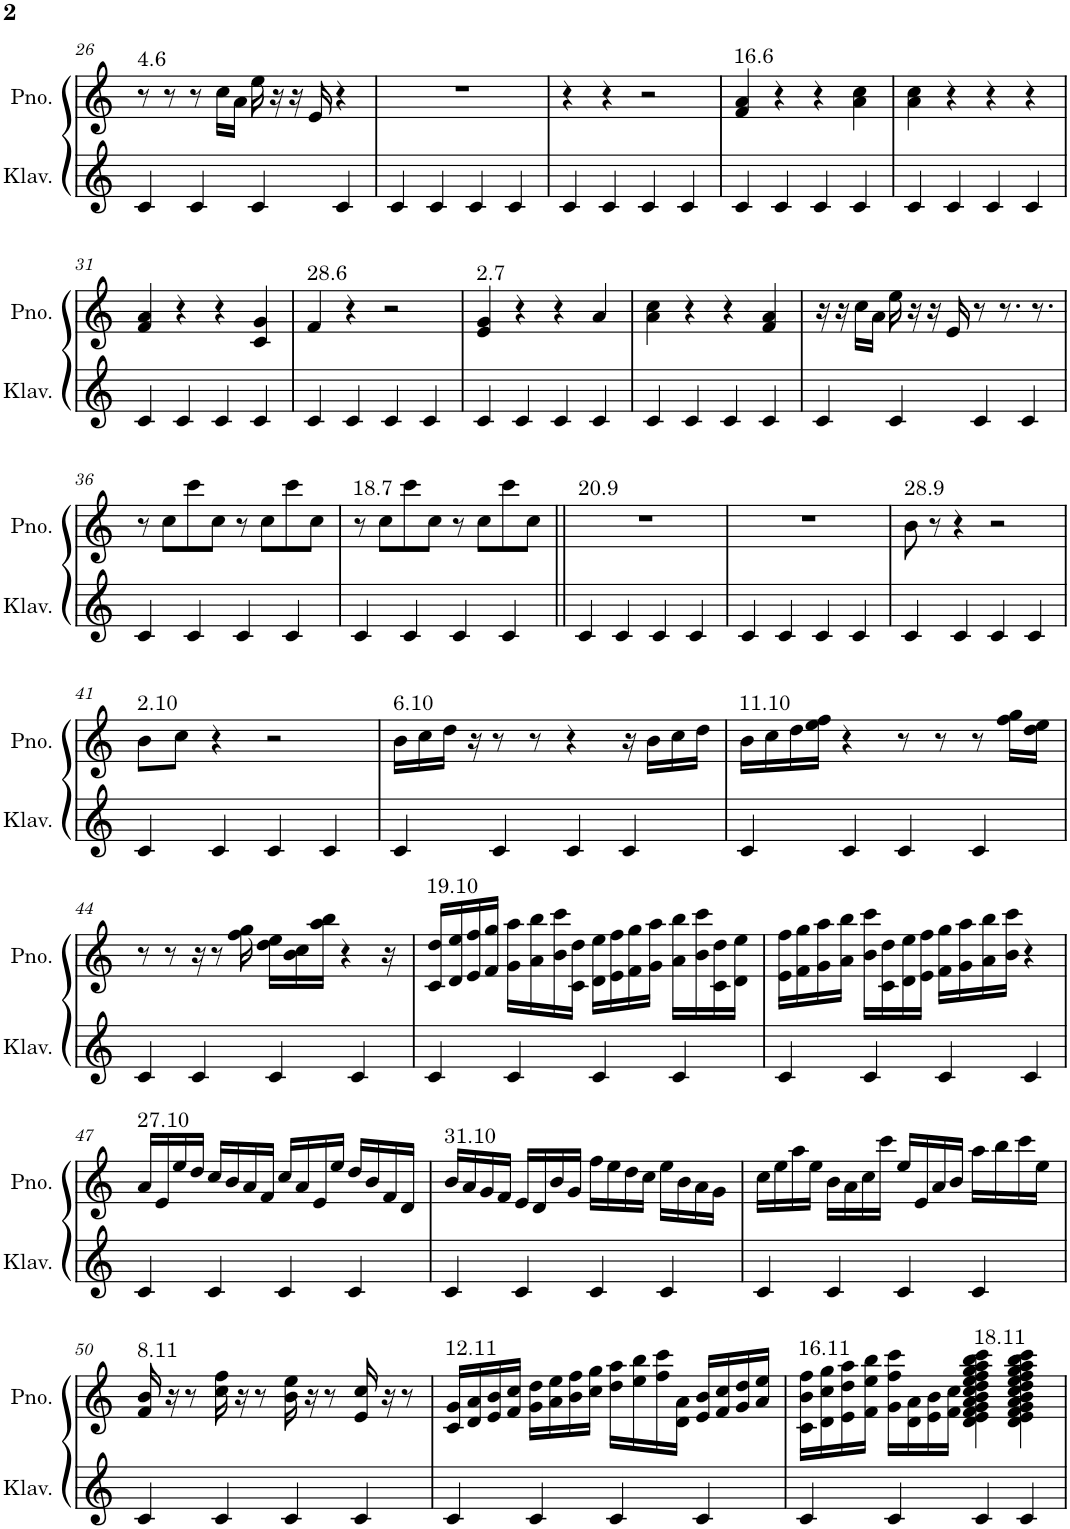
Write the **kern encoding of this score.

**kern	**kern
*part2	*part1
*staff2	*staff1
*I"Klavier	*I"Piano
*I'Klav.	*I'Pno.
!!LO:PB:g=z
*clefG2	*clefG2
*k[]	*k[]
*M4/4	*M4/4
=26	=26
!	!LO:TX:a:t=4.6
4c/	8r
.	8r
4c/	8r
.	16cc\LL
.	16a\JJ
4c/	16ee\
.	16r
.	16r
.	16e/
4c/	4r
=27	=27
4c/	1r
4c/	.
4c/	.
4c/	.
=28	=28
4c/	4r
4c/	4r
4c/	2r
4c/	.
=29	=29
!	!LO:TX:a:t=16.6
4c/	4f/ 4a/
4c/	4r
4c/	4r
4c/	4a\ 4cc\
=30	=30
4c/	4a\ 4cc\
4c/	4r
4c/	4r
4c/	4r
!!LO:LB:g=z
=31	=31
4c/	4f/ 4a/
4c/	4r
4c/	4r
4c/	4c/ 4g/
=32	=32
!	!LO:TX:a:t=28.6
4c/	4f/
4c/	4r
4c/	2r
4c/	.
=33	=33
!	!LO:TX:a:t=2.7
4c/	4e/ 4g/
4c/	4r
4c/	4r
4c/	4a/
=34	=34
4c/	4a\ 4cc\
4c/	4r
4c/	4r
4c/	4f/ 4a/
=35	=35
4c/	16r
.	16r
.	16cc\LL
.	16a\JJ
4c/	16ee\
.	16r
.	16r
.	16e/
4c/	8r
.	8.r
4c/	.
.	8.r
!!LO:LB:g=z
=36	=36
4c/	8r
.	8cc\L
4c/	8ccc\
.	8cc\J
4c/	8r
.	8cc\L
4c/	8ccc\
.	8cc\J
=37	=37
!	!LO:TX:a:t=18.7
4c/	8r
.	8cc\L
4c/	8ccc\
.	8cc\J
4c/	8r
.	8cc\L
4c/	8ccc\
.	8cc\J
=38||	=38||
!	!LO:TX:a:t=20.9
4c/	1r
4c/	.
4c/	.
4c/	.
=39	=39
4c/	1r
4c/	.
4c/	.
4c/	.
=40	=40
!	!LO:TX:a:t=28.9
4c/	8b\
.	8r
4c/	4r
4c/	2r
4c/	.
!!LO:LB:g=z
=41	=41
!	!LO:TX:a:t=2.10
4c/	8b\L
.	8cc\J
4c/	4r
4c/	2r
4c/	.
=42	=42
!	!LO:TX:a:t=6.10
4c/	16b\LL
.	16cc\
.	16dd\JJ
.	16r
4c/	8r
.	8r
4c/	4r
4c/	16r
.	16b\LL
.	16cc\
.	16dd\JJ
=43	=43
!	!LO:TX:a:t=11.10
4c/	16b\LL
.	16cc\
.	16dd\
.	16ee\ 16ff\JJ
4c/	4r
4c/	8r
.	8r
4c/	8r
.	16ff\ 16gg\LL
.	16dd\ 16ee\JJ
!!LO:LB:g=z
=44	=44
4c/	8r
.	8r
4c/	16r
.	8r
.	16ff\ 16gg\
4c/	16dd\ 16ee\LL
.	16b\ 16cc\
.	16aa\ 16bb\JJ
.	4r
4c/	.
.	16r
=45	=45
!	!LO:TX:a:t=19.10
4c/	16c/ 16dd/LL
.	16d/ 16ee/
.	16e/ 16ff/
.	16f/ 16gg/JJ
4c/	16g\ 16aa\LL
.	16a\ 16bb\
.	16b\ 16ccc\
.	16c\ 16dd\JJ
4c/	16d\ 16ee\LL
.	16e\ 16ff\
.	16f\ 16gg\
.	16g\ 16aa\JJ
4c/	16a\ 16bb\LL
.	16b\ 16ccc\
.	16c\ 16dd\
.	16d\ 16ee\JJ
=46	=46
4c/	16e\ 16ff\LL
.	16f\ 16gg\
.	16g\ 16aa\
.	16a\ 16bb\JJ
4c/	16b\ 16ccc\LL
.	16c\ 16dd\
.	16d\ 16ee\
.	16e\ 16ff\JJ
4c/	16f\ 16gg\LL
.	16g\ 16aa\
.	16a\ 16bb\
.	16b\ 16ccc\JJ
4c/	4r
!!LO:LB:g=z
=47	=47
!	!LO:TX:a:t=27.10
4c/	16a/LL
.	16e/
.	16ee/
.	16dd/JJ
4c/	16cc/LL
.	16b/
.	16a/
.	16f/JJ
4c/	16cc/LL
.	16a/
.	16e/
.	16ee/JJ
4c/	16dd/LL
.	16b/
.	16f/
.	16d/JJ
=48	=48
!	!LO:TX:a:t=31.10
4c/	16b/LL
.	16a/
.	16g/
.	16f/JJ
4c/	16e/LL
.	16d/
.	16b/
.	16g/JJ
4c/	16ff\LL
.	16ee\
.	16dd\
.	16cc\JJ
4c/	16ee\LL
.	16b\
.	16a\
.	16g\JJ
=49	=49
4c/	16cc\LL
.	16ee\
.	16aa\
.	16ee\JJ
4c/	16b\LL
.	16a\
.	16cc\
.	16ccc\JJ
4c/	16ee/LL
.	16e/
.	16a/
.	16b/JJ
4c/	16aa\LL
.	16bb\
.	16ccc\
.	16ee\JJ
!!LO:LB:g=z
=50	=50
!	!LO:TX:a:t=8.11
4c/	16f/ 16b/
.	16r
.	8r
4c/	16cc\ 16ff\
.	16r
.	8r
4c/	16b\ 16ee\
.	16r
.	8r
4c/	16e/ 16cc/
.	16r
.	8r
=51	=51
!	!LO:TX:a:t=12.11
4c/	16c/ 16g/LL
.	16d/ 16a/
.	16e/ 16b/
.	16f/ 16cc/JJ
4c/	16g\ 16dd\LL
.	16a\ 16ee\
.	16b\ 16ff\
.	16cc\ 16gg\JJ
4c/	16dd\ 16aa\LL
.	16ee\ 16bb\
.	16ff\ 16ccc\
.	16d\ 16a\JJ
4c/	16e/ 16b/LL
.	16f/ 16cc/
.	16g/ 16dd/
.	16a/ 16ee/JJ
=52	=52
!	!LO:TX:a:t=16.11
4c/	16c\ 16b\ 16ff\LL
.	16d\ 16cc\ 16gg\
.	16e\ 16dd\ 16aa\
.	16f\ 16ee\ 16bb\JJ
4c/	16g\ 16ff\ 16ccc\LL
.	16d\ 16a\
.	16e\ 16b\
.	16f\ 16cc\JJ
!	!LO:TX:a:t=18.11
4c/	4d\ 4e\ 4f\ 4g\ 4a\ 4b\ 4cc\ 4dd\ 4ee\ 4ff\ 4gg\ 4aa\ 4bb\ 4ccc\
4c/	4d\ 4e\ 4f\ 4g\ 4a\ 4b\ 4cc\ 4dd\ 4ee\ 4ff\ 4gg\ 4aa\ 4bb\ 4ccc\
=	=
*-	*-
